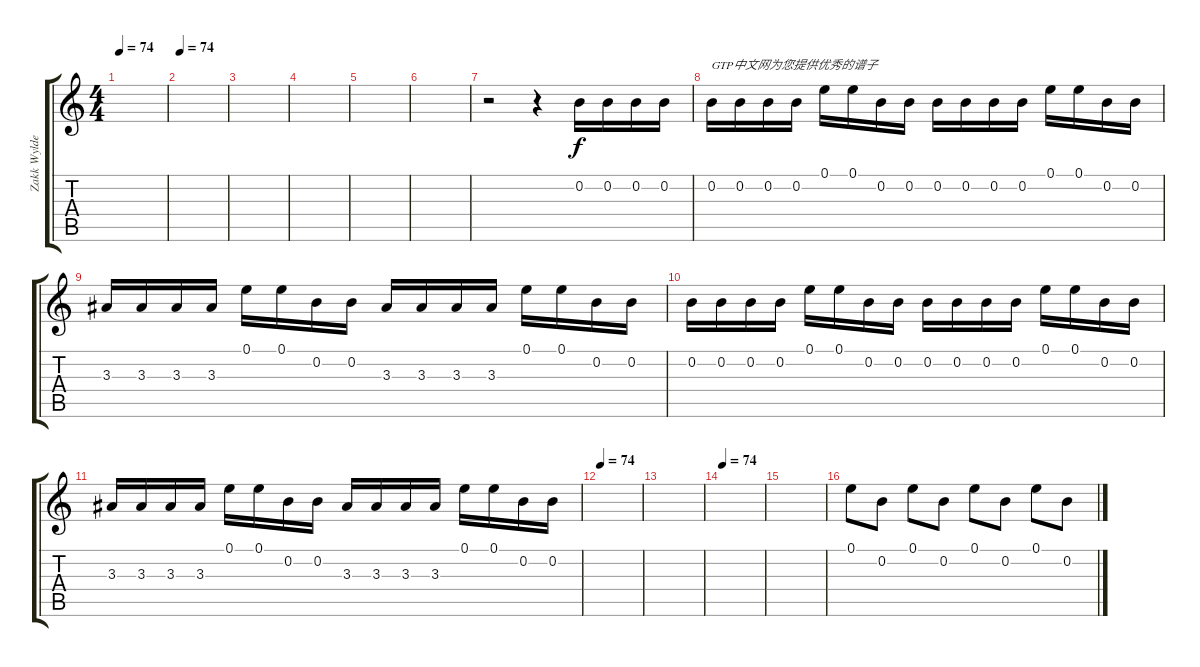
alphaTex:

\track ("Zakk Wylde Solo guitar" "Zakk Wylde") {instrument overdrivenguitar}
\staff {score tabs}
\tuning (E4 B3 G3 D3 A2 E2) {hide}
\ts (4 4)
\tempo 74
\clef g2
\ks c
|
\tempo 74
|
|
|
|
|
r.2 r.4 0.2.16{volume 10} 0.2.16 0.2.16 0.2.16 |
0.2.16{txt "GTP中文网为您提供优秀的谱子"} 0.2.16 0.2.16 0.2.16 0.1.16 0.1.16 0.2.16 0.2.16 0.2.16 0.2.16 0.2.16 0.2.16 0.1.16 0.1.16 0.2.16 0.2.16 |
3.3.16 3.3.16 3.3.16 3.3.16 0.1.16 0.1.16 0.2.16 0.2.16 3.3.16 3.3.16 3.3.16 3.3.16 0.1.16 0.1.16 0.2.16 0.2.16 |
0.2.16 0.2.16 0.2.16 0.2.16 0.1.16 0.1.16 0.2.16 0.2.16 0.2.16 0.2.16 0.2.16 0.2.16 0.1.16 0.1.16 0.2.16 0.2.16 |
3.3.16 3.3.16 3.3.16 3.3.16 0.1.16 0.1.16 0.2.16 0.2.16 3.3.16 3.3.16 3.3.16 3.3.16 0.1.16 0.1.16 0.2.16 0.2.16 |
\tempo 74
|
|
\tempo 74
|
|
0.1.8{volume 8} 0.2.8 0.1.8 0.2.8 0.1.8 0.2.8 0.1.8 0.2.8
